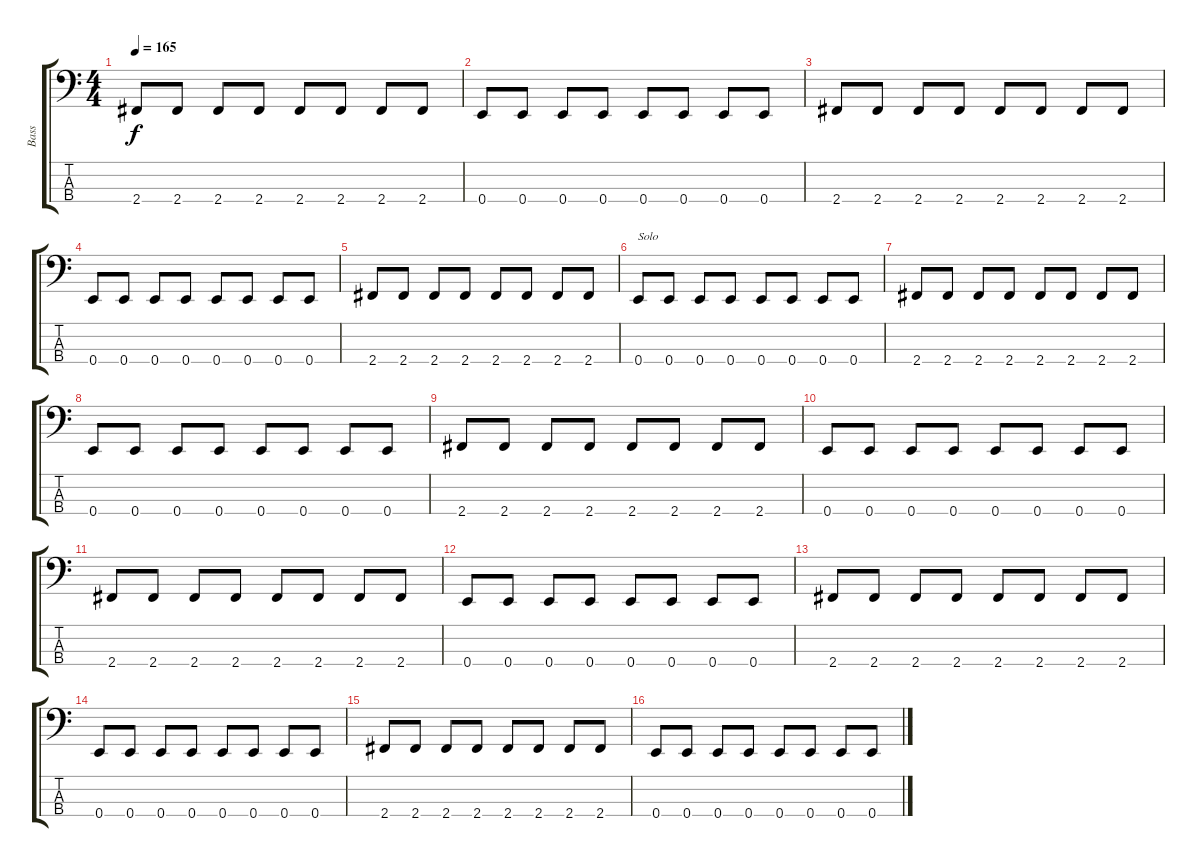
\track ("Bass" "Bass") {instrument electricbassfinger}
\staff {score tabs}
\tuning (G2 D2 A1 E1) {hide}
\ts (4 4)
\tempo 165
\clef f4
\ks c
2.4.8{dy f} 2.4.8 2.4.8 2.4.8 2.4.8 2.4.8 2.4.8 2.4.8 |
0.4.8 0.4.8 0.4.8 0.4.8 0.4.8 0.4.8 0.4.8 0.4.8 |
2.4.8 2.4.8 2.4.8 2.4.8 2.4.8 2.4.8 2.4.8 2.4.8 |
0.4.8 0.4.8 0.4.8 0.4.8 0.4.8 0.4.8 0.4.8 0.4.8 |
2.4.8 2.4.8 2.4.8 2.4.8 2.4.8 2.4.8 2.4.8 2.4.8 |
0.4.8{txt "Solo"} 0.4.8 0.4.8 0.4.8 0.4.8 0.4.8 0.4.8 0.4.8 |
2.4.8 2.4.8 2.4.8 2.4.8 2.4.8 2.4.8 2.4.8 2.4.8 |
0.4.8 0.4.8 0.4.8 0.4.8 0.4.8 0.4.8 0.4.8 0.4.8 |
2.4.8 2.4.8 2.4.8 2.4.8 2.4.8 2.4.8 2.4.8 2.4.8 |
0.4.8 0.4.8 0.4.8 0.4.8 0.4.8 0.4.8 0.4.8 0.4.8 |
2.4.8 2.4.8 2.4.8 2.4.8 2.4.8 2.4.8 2.4.8 2.4.8 |
0.4.8 0.4.8 0.4.8 0.4.8 0.4.8 0.4.8 0.4.8 0.4.8 |
2.4.8 2.4.8 2.4.8 2.4.8 2.4.8 2.4.8 2.4.8 2.4.8 |
0.4.8 0.4.8 0.4.8 0.4.8 0.4.8 0.4.8 0.4.8 0.4.8 |
2.4.8 2.4.8 2.4.8 2.4.8 2.4.8 2.4.8 2.4.8 2.4.8 |
0.4.8 0.4.8 0.4.8 0.4.8 0.4.8 0.4.8 0.4.8 0.4.8
